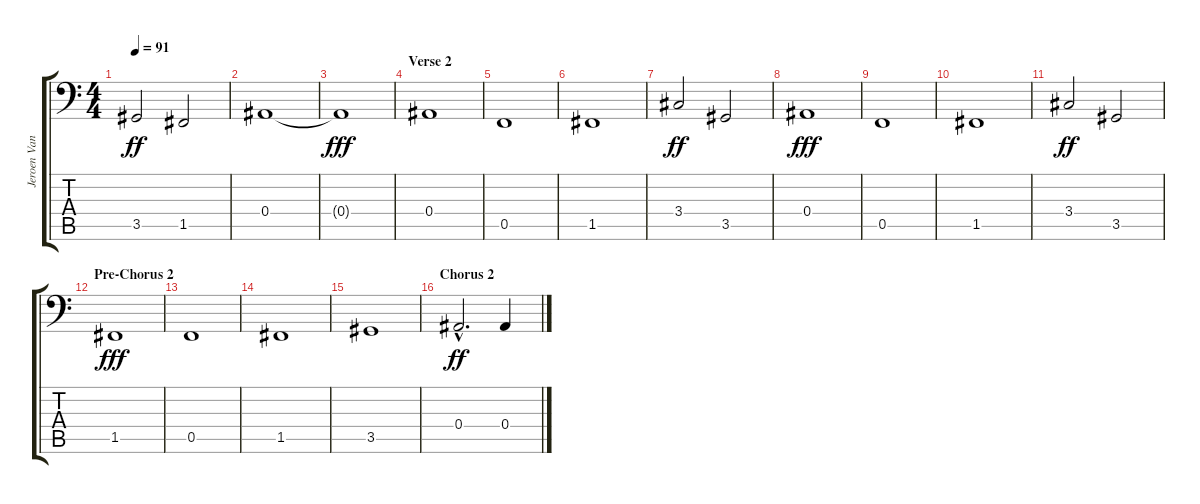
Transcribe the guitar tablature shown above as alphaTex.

\track ("Jeroen Van Veen" "Jeroen Van") {instrument electricbassfinger}
\staff {score tabs}
\tuning (Db3 Ab2 Eb2 Bb1 F1 C1) {hide}
\ts (4 4)
\tempo 91
\clef f4
\ks c
3.5.2{dy ff} 1.5.2 |
0.4.1 |
0.4{t}.1{dy fff} |
\section ("" "Verse 2")
0.4.1 |
0.5.1 |
1.5.1 |
3.4.2{dy ff} 3.5.2 |
0.4.1{dy fff} |
0.5.1 |
1.5.1 |
3.4.2{dy ff} 3.5.2 |
\section ("" "Pre-Chorus 2")
1.5.1{dy fff} |
0.5.1 |
1.5.1 |
3.5.1 |
\section ("" "Chorus 2")
0.4{hac}.2{d dy ff} 0.4.4
